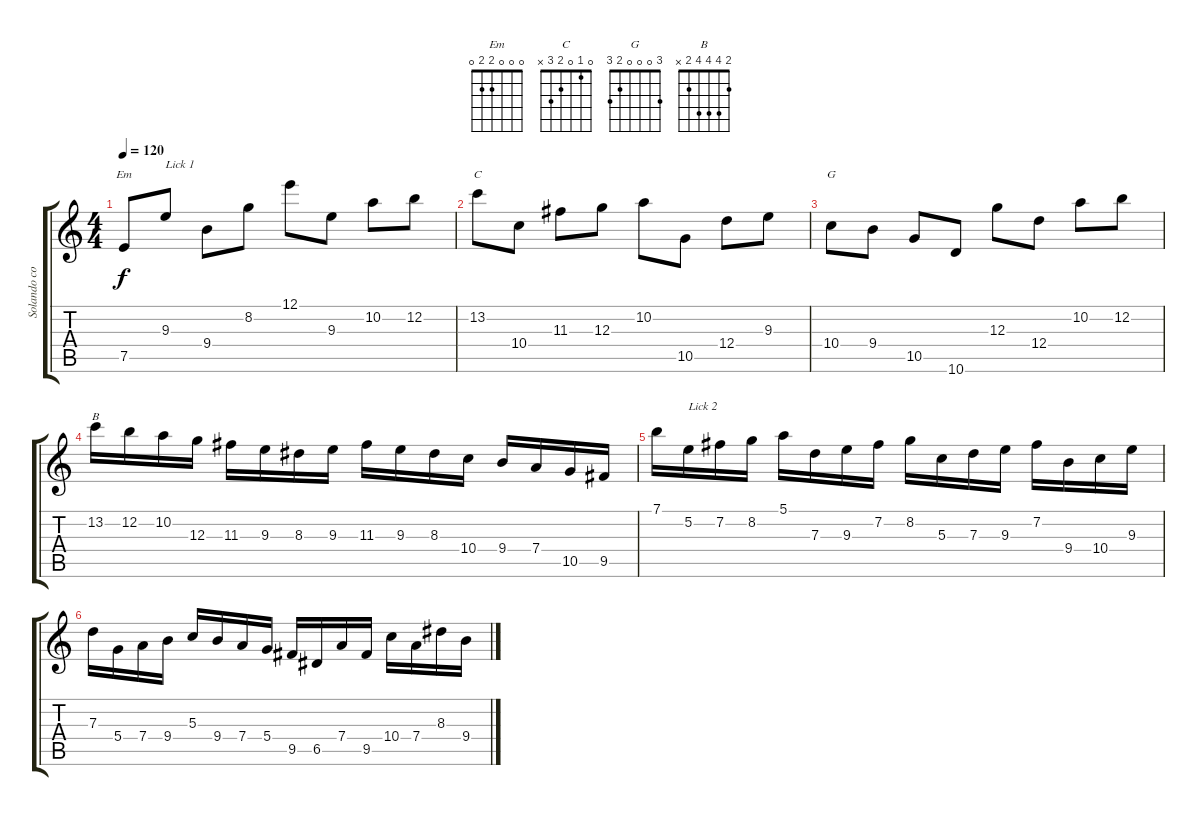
\track ("Solando com Edu II" "Solando co") {instrument overdrivenguitar}
\staff {score tabs}
\tuning (E4 B3 G3 D3 A2 E2) {hide}
\chord ("Em" 0 0 0 2 2 0)
\chord ("C" 0 1 0 2 3 x)
\chord ("G" 3 0 0 0 2 3)
\chord ("B" 2 4 4 4 2 x)
\ts (4 4)
\tempo 120
\clef g2
\ks c
7.5.8{ch "Em" dy f instrument overdrivenguitar} 9.3.8{txt "Lick 1"} 9.4.8 8.2.8 12.1.8 9.3.8 10.2.8 12.2.8 |
13.2.8{ch "C"} 10.4.8 11.3.8 12.3.8 10.2.8 10.5.8 12.4.8 9.3.8 |
10.4.8{ch "G"} 9.4.8 10.5.8 10.6.8 12.3.8 12.4.8 10.2.8 12.2.8 |
13.2.16{ch "B"} 12.2.16 10.2.16 12.3.16 11.3.16 9.3.16 8.3.16 9.3.16 11.3.16 9.3.16 8.3.16 10.4.16 9.4.16 7.4.16 10.5.16 9.5.16 |
7.1.16 5.2.16{txt "Lick 2"} 7.2.16 8.2.16 5.1.16 7.3.16 9.3.16 7.2.16 8.2.16 5.3.16 7.3.16 9.3.16 7.2.16 9.4.16 10.4.16 9.3.16 |
7.3.16 5.4.16 7.4.16 9.4.16 5.3.16 9.4.16 7.4.16 5.4.16 9.5.16 6.5.16 7.4.16 9.5.16 10.4.16 7.4.16 8.3.16 9.4.16
